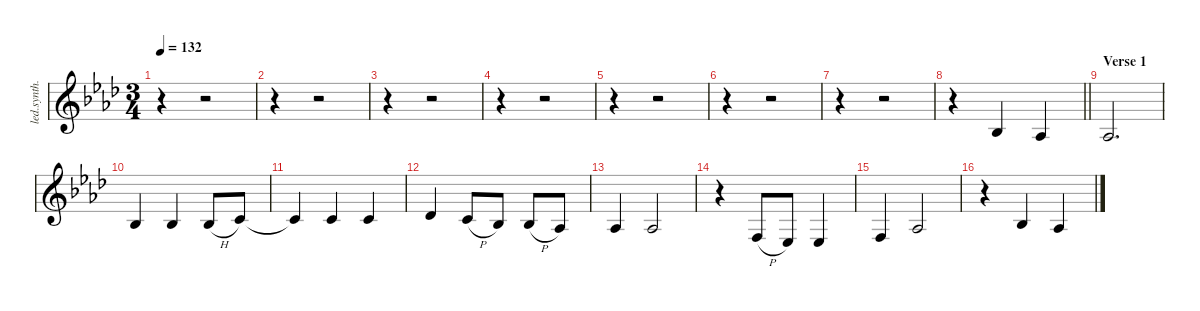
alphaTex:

\defaultSystemsLayout 4
\hideDynamics
\bracketExtendMode nobrackets
\otherSystemsTrackNameOrientation horizontal
\track ("Matthews - Vocals" "led.synth.") {instrument lead2sawtooth}
\staff {score}
\tuning (E4 B3 G3 D3 A2 E2)
\ts (3 4)
\tempo 132
\clef g2
\ks ab
r.4{dy f beam Down} r.2{beam Down} |
r.4{beam Down} r.2{beam Down} |
r.4{beam Down} r.2{beam Down} |
r.4{beam Down} r.2{beam Down} |
r.4{beam Down} r.2{beam Down} |
r.4{beam Down} r.2{beam Down} |
r.4{beam Down} r.2{beam Down} |
\barLineRight lightlight
r.4{beam Down} 3.3{acc b}.4{beam Up} 1.3{acc b}.4{beam Up} |
\section ("" "Verse 1")
1.3{acc b}.2{d beam Up} |
3.3{acc b}.4{beam Up} 3.3{acc b}.4{beam Up} 3.3{h acc b}.8{beam Up} 5.3{acc forcenatural}.8{beam Up} |
5.3{t acc forcenatural}.4{beam Up} 1.2{acc forcenatural}.4{beam Up} 1.2{acc forcenatural}.4{beam Up} |
2.2{acc b}.4{beam Up} 5.3{h acc forcenatural}.8{beam Up} 3.3{acc b}.8{beam Up} 3.3{h acc b}.8{beam Up} 1.3{acc b}.8{beam Up} |
1.3{acc b}.4{beam Up} 1.3{acc b}.2{beam Up} |
r.4{beam Down} 3.4{h acc forcenatural}.8{beam Up} 1.4{acc b}.8{beam Up} 1.4{acc b}.4{beam Up} |
3.4{acc forcenatural}.4{beam Up} 1.3{acc b}.2{beam Up} |
r.4{beam Down} 3.3{acc b}.4{beam Up} 1.3{acc b}.4{beam Up}
